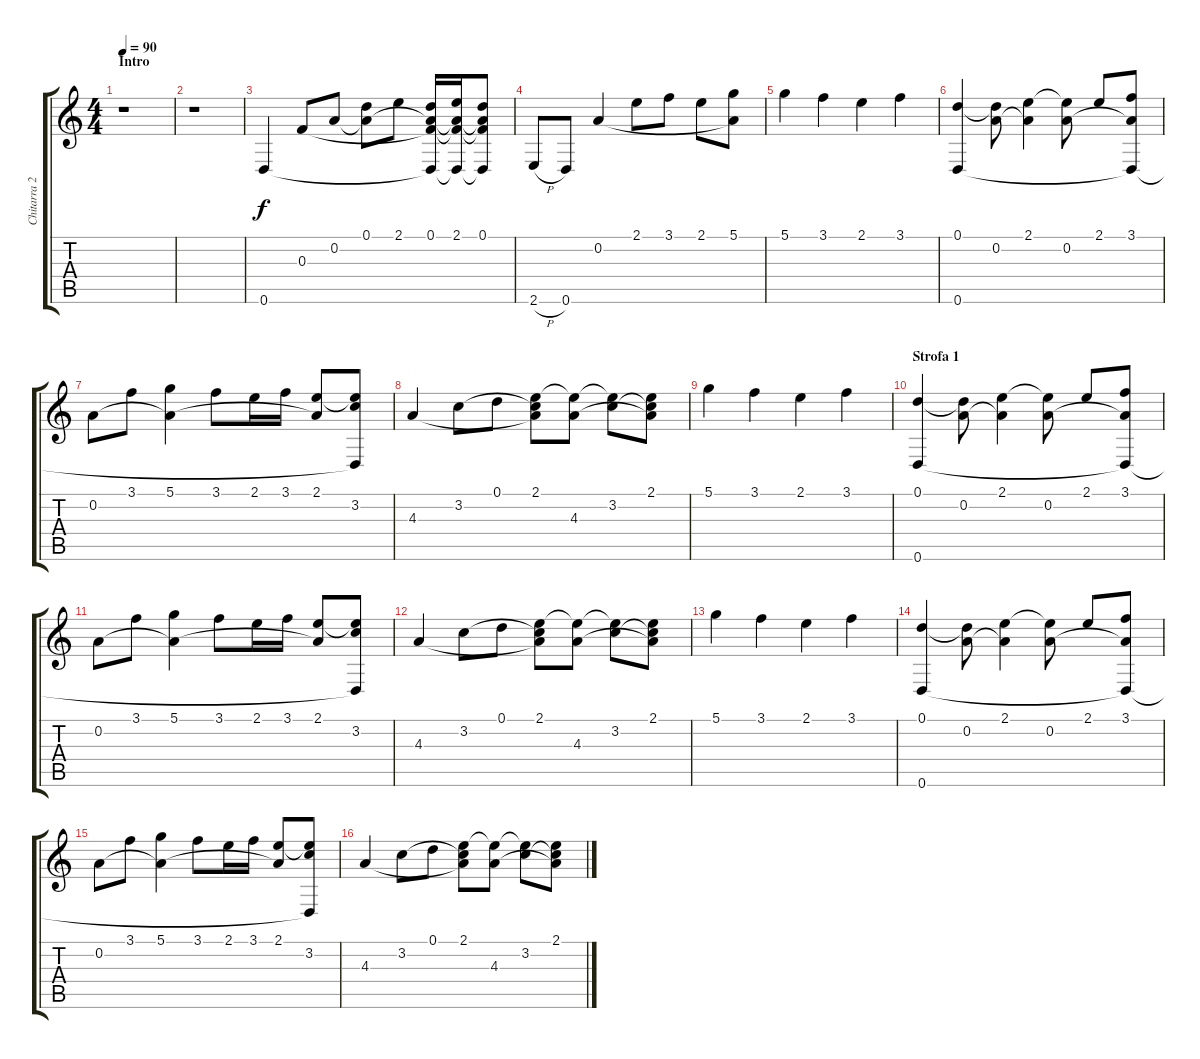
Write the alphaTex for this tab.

\track ("Chitarra 2" "Chitarra 2") {instrument acousticguitarsteel}
\staff {score tabs}
\tuning (D4 A3 F3 D3 A2 D2) {hide}
\ts (4 4)
\section ("" "Intro")
\tempo 90
\clef g2
\ks c
r.1{dy f instrument acousticguitarsteel} |
r.1 |
0.6.4 0.3.8 0.2.8 (0.1 0.2{t}).8 2.1.8 (0.1 0.2{t} 0.3{t} 0.6{t}).16 (2.1 0.2{t} 0.3{t} 0.6{t}).16 (0.1 0.2{t} 0.3{t} 0.6{t}).8 |
2.6{h}.8 0.6.8 0.2.4 2.1.8 3.1.8 2.1.8 (5.1 0.2{t}).8 |
5.1.4 3.1.4 2.1.4 3.1.4 |
(0.1 0.6).4 (0.1{t} 0.2).8 (2.1 0.2{t}).4 (2.1{t} 0.2).8 2.1.8 (3.1 0.2{t} 0.6{t}).8 |
0.2.8 3.1.8 (5.1 0.2{t}).4 3.1.8 2.1.16 3.1.16 (2.1 0.2{t}).8 (2.1{t} 3.2 0.6{t}).8 |
4.3.4 3.2.8 0.1.8 (2.1 3.2{t} 4.3{t}).8 (2.1{t} 4.3).8 (2.1{t} 3.2).8 (2.1 3.2{t} 4.3{t}).8 |
5.1.4 3.1.4 2.1.4 3.1.4 |
\section ("" "Strofa 1")
(0.1 0.6).4 (0.1{t} 0.2).8 (2.1 0.2{t}).4 (2.1{t} 0.2).8 2.1.8 (3.1 0.2{t} 0.6{t}).8 |
0.2.8 3.1.8 (5.1 0.2{t}).4 3.1.8 2.1.16 3.1.16 (2.1 0.2{t}).8 (2.1{t} 3.2 0.6{t}).8 |
4.3.4 3.2.8 0.1.8 (2.1 3.2{t} 4.3{t}).8 (2.1{t} 4.3).8 (2.1{t} 3.2).8 (2.1 3.2{t} 4.3{t}).8 |
5.1.4 3.1.4 2.1.4 3.1.4 |
(0.1 0.6).4 (0.1{t} 0.2).8 (2.1 0.2{t}).4 (2.1{t} 0.2).8 2.1.8 (3.1 0.2{t} 0.6{t}).8 |
0.2.8 3.1.8 (5.1 0.2{t}).4 3.1.8 2.1.16 3.1.16 (2.1 0.2{t}).8 (2.1{t} 3.2 0.6{t}).8 |
4.3.4 3.2.8 0.1.8 (2.1 3.2{t} 4.3{t}).8 (2.1{t} 4.3).8 (2.1{t} 3.2).8 (2.1 3.2{t} 4.3{t}).8
